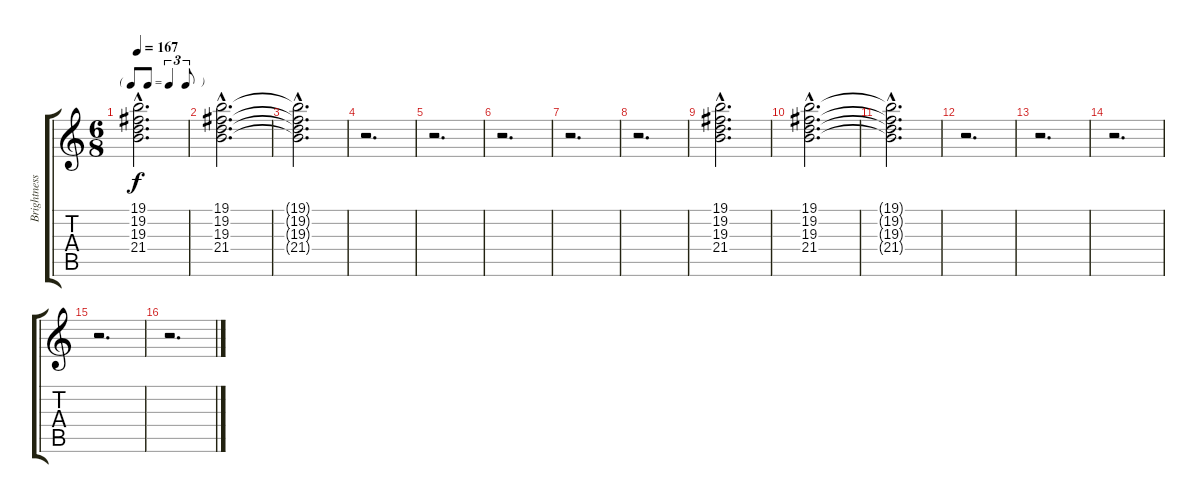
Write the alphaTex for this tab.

\track ("Brightness" "Brightness") {instrument fx5brightness}
\staff {score tabs}
\tuning (E4 B3 G3 D3 A2 E2) {hide}
\ts (6 8)
\tf triplet8th
\tempo 167
\clef g2
\ks c
(19.1{hac} 19.2{hac} 19.3{hac} 21.4{hac}).2{d dy f} |
(19.1{hac} 19.2{hac} 19.3{hac} 21.4{hac}).2{d} |
(19.1{hac t} 19.2{hac t} 19.3{hac t} 21.4{hac t}).2{d} |
r.2{d} |
r.2{d} |
r.2{d} |
r.2{d} |
r.2{d} |
(19.1{hac} 19.2{hac} 19.3{hac} 21.4{hac}).2{d} |
(19.1{hac} 19.2{hac} 19.3{hac} 21.4{hac}).2{d} |
(19.1{hac t} 19.2{hac t} 19.3{hac t} 21.4{hac t}).2{d} |
r.2{d} |
r.2{d} |
r.2{d} |
r.2{d} |
r.2{d}
